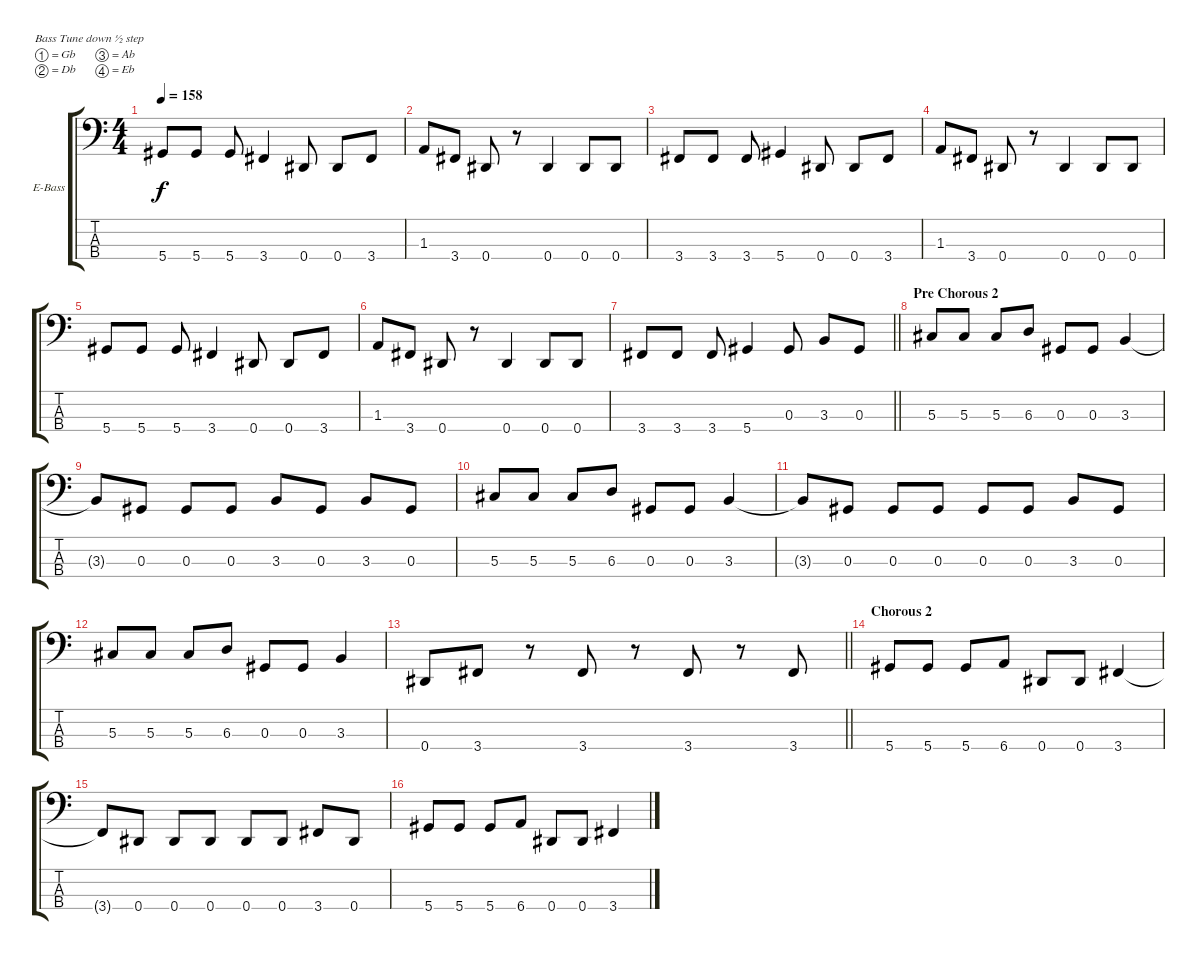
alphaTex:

\bracketExtendMode groupsimilarinstruments
\firstSystemTrackNameOrientation horizontal
\otherSystemsTrackNameOrientation horizontal
\track ("Bass" "E-Bass") {instrument electricbassfinger}
\staff {score tabs}
\tuning (Gb2 Db2 Ab1 Eb1)
\ts (4 4)
\tempo 158
\clef f4
\ks c
5.4.8{dy f} 5.4.8 5.4.8 3.4.4 0.4.8 0.4.8 3.4.8 |
1.3.8 3.4.8 0.4.8 r.8 0.4.4 0.4.8 0.4.8 |
3.4.8 3.4.8 3.4.8 5.4.4 0.4.8 0.4.8 3.4.8 |
1.3.8 3.4.8 0.4.8 r.8 0.4.4 0.4.8 0.4.8 |
5.4.8 5.4.8 5.4.8 3.4.4 0.4.8 0.4.8 3.4.8 |
1.3.8 3.4.8 0.4.8 r.8 0.4.4 0.4.8 0.4.8 |
\barLineRight lightlight
3.4.8 3.4.8 3.4.8 5.4.4 0.3.8 3.3.8 0.3.8 |
\section ("" "Pre Chorous 2")
5.3.8 5.3.8 5.3.8 6.3.8 0.3.8 0.3.8 3.3.4 |
3.3{t}.8 0.3.8 0.3.8 0.3.8 3.3.8 0.3.8 3.3.8 0.3.8 |
5.3.8 5.3.8 5.3.8 6.3.8 0.3.8 0.3.8 3.3.4 |
3.3{t}.8 0.3.8 0.3.8 0.3.8 0.3.8 0.3.8 3.3.8 0.3.8 |
5.3.8 5.3.8 5.3.8 6.3.8 0.3.8 0.3.8 3.3.4 |
\barLineRight lightlight
0.4.8 3.4.8 r.8 3.4.8 r.8 3.4.8 r.8 3.4.8 |
\section ("" "Chorous 2")
5.4.8 5.4.8 5.4.8 6.4.8 0.4.8 0.4.8 3.4.4 |
3.4{t}.8 0.4.8 0.4.8 0.4.8 0.4.8 0.4.8 3.4.8 0.4.8 |
5.4.8 5.4.8 5.4.8 6.4.8 0.4.8 0.4.8 3.4.4
